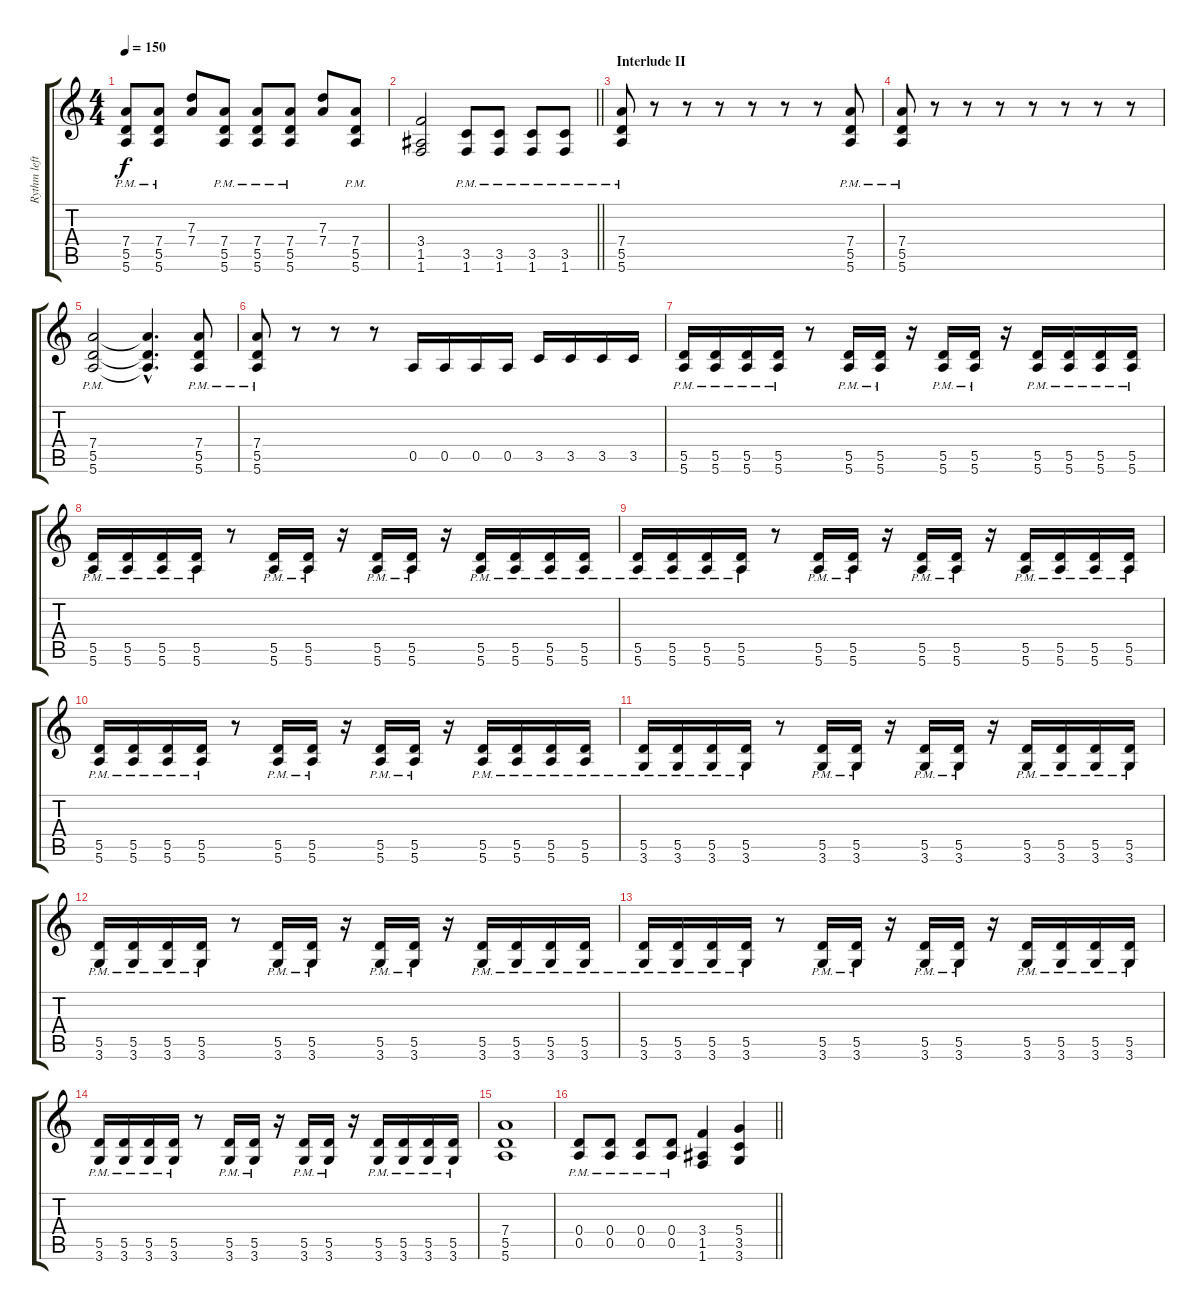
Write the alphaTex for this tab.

\track ("Rythm left" "Rythm left") {instrument distortionguitar}
\staff {score tabs}
\tuning (E4 B3 G3 D3 A2 E2) {hide}
\ts (4 4)
\tempo 150
\clef g2
\ks c
(7.4{pm} 5.5{pm} 5.6{pm}).8{dy f} (7.4{pm} 5.5{pm} 5.6{pm}).8 (7.3 7.4).8 (7.4{pm} 5.5{pm} 5.6{pm}).8 (7.4{pm} 5.5{pm} 5.6{pm}).8 (7.4{pm} 5.5{pm} 5.6{pm}).8 (7.3 7.4).8 (7.4{pm} 5.5{pm} 5.6{pm}).8 |
\barLineRight lightlight
(3.4 1.5 1.6).2 (3.5{pm} 1.6{pm}).8 (3.5{pm} 1.6{pm}).8 (3.5{pm} 1.6{pm}).8 (3.5{pm} 1.6{pm}).8 |
\section ("" "Interlude II")
(7.4{pm} 5.5{pm} 5.6{pm}).8 r.8 r.8 r.8 r.8 r.8 r.8 (7.4{pm} 5.5{pm} 5.6{pm}).8 |
(7.4{pm} 5.5{pm} 5.6{pm}).8 r.8 r.8 r.8 r.8 r.8 r.8 r.8 |
(7.4{pm} 5.5{pm} 5.6{pm}).2 (7.4{hac t} 5.5{hac t} 5.6{hac t}).4{d} (7.4{pm} 5.5{pm} 5.6{pm}).8 |
(7.4{pm} 5.5{pm} 5.6{pm}).8 r.8 r.8 r.8 0.5.16 0.5.16 0.5.16 0.5.16 3.5.16 3.5.16 3.5.16 3.5.16 |
(5.5{pm} 5.6{pm}).16 (5.5{pm} 5.6{pm}).16 (5.5{pm} 5.6{pm}).16 (5.5{pm} 5.6{pm}).16 r.8 (5.5{pm} 5.6{pm}).16 (5.5{pm} 5.6{pm}).16 r.16 (5.5{pm} 5.6{pm}).16 (5.5{pm} 5.6{pm}).16 r.16 (5.5{pm} 5.6{pm}).16 (5.5{pm} 5.6{pm}).16 (5.5{pm} 5.6{pm}).16 (5.5{pm} 5.6{pm}).16 |
(5.5{pm} 5.6{pm}).16 (5.5{pm} 5.6{pm}).16 (5.5{pm} 5.6{pm}).16 (5.5{pm} 5.6{pm}).16 r.8 (5.5{pm} 5.6{pm}).16 (5.5{pm} 5.6{pm}).16 r.16 (5.5{pm} 5.6{pm}).16 (5.5{pm} 5.6{pm}).16 r.16 (5.5{pm} 5.6{pm}).16 (5.5{pm} 5.6{pm}).16 (5.5{pm} 5.6{pm}).16 (5.5{pm} 5.6{pm}).16 |
(5.5{pm} 5.6{pm}).16 (5.5{pm} 5.6{pm}).16 (5.5{pm} 5.6{pm}).16 (5.5{pm} 5.6{pm}).16 r.8 (5.5{pm} 5.6{pm}).16 (5.5{pm} 5.6{pm}).16 r.16 (5.5{pm} 5.6{pm}).16 (5.5{pm} 5.6{pm}).16 r.16 (5.5{pm} 5.6{pm}).16 (5.5{pm} 5.6{pm}).16 (5.5{pm} 5.6{pm}).16 (5.5{pm} 5.6{pm}).16 |
(5.5{pm} 5.6{pm}).16 (5.5{pm} 5.6{pm}).16 (5.5{pm} 5.6{pm}).16 (5.5{pm} 5.6{pm}).16 r.8 (5.5{pm} 5.6{pm}).16 (5.5{pm} 5.6{pm}).16 r.16 (5.5{pm} 5.6{pm}).16 (5.5{pm} 5.6{pm}).16 r.16 (5.5{pm} 5.6{pm}).16 (5.5{pm} 5.6{pm}).16 (5.5{pm} 5.6{pm}).16 (5.5{pm} 5.6{pm}).16 |
(5.5{pm} 3.6{pm}).16 (5.5{pm} 3.6{pm}).16 (5.5{pm} 3.6{pm}).16 (5.5{pm} 3.6{pm}).16 r.8 (5.5{pm} 3.6{pm}).16 (5.5{pm} 3.6{pm}).16 r.16 (5.5{pm} 3.6{pm}).16 (5.5{pm} 3.6{pm}).16 r.16 (5.5{pm} 3.6{pm}).16 (5.5{pm} 3.6{pm}).16 (5.5{pm} 3.6{pm}).16 (5.5{pm} 3.6{pm}).16 |
(5.5{pm} 3.6{pm}).16 (5.5{pm} 3.6{pm}).16 (5.5{pm} 3.6{pm}).16 (5.5{pm} 3.6{pm}).16 r.8 (5.5{pm} 3.6{pm}).16 (5.5{pm} 3.6{pm}).16 r.16 (5.5{pm} 3.6{pm}).16 (5.5{pm} 3.6{pm}).16 r.16 (5.5{pm} 3.6{pm}).16 (5.5{pm} 3.6{pm}).16 (5.5{pm} 3.6{pm}).16 (5.5{pm} 3.6{pm}).16 |
(5.5{pm} 3.6{pm}).16 (5.5{pm} 3.6{pm}).16 (5.5{pm} 3.6{pm}).16 (5.5{pm} 3.6{pm}).16 r.8 (5.5{pm} 3.6{pm}).16 (5.5{pm} 3.6{pm}).16 r.16 (5.5{pm} 3.6{pm}).16 (5.5{pm} 3.6{pm}).16 r.16 (5.5{pm} 3.6{pm}).16 (5.5{pm} 3.6{pm}).16 (5.5{pm} 3.6{pm}).16 (5.5{pm} 3.6{pm}).16 |
(5.5{pm} 3.6{pm}).16 (5.5{pm} 3.6{pm}).16 (5.5{pm} 3.6{pm}).16 (5.5{pm} 3.6{pm}).16 r.8 (5.5{pm} 3.6{pm}).16 (5.5{pm} 3.6{pm}).16 r.16 (5.5{pm} 3.6{pm}).16 (5.5{pm} 3.6{pm}).16 r.16 (5.5{pm} 3.6{pm}).16 (5.5{pm} 3.6{pm}).16 (5.5{pm} 3.6{pm}).16 (5.5{pm} 3.6{pm}).16 |
(7.4 5.5 5.6).1 |
\barLineRight lightlight
(0.4{pm} 0.5{pm}).8 (0.4{pm} 0.5{pm}).8 (0.4{pm} 0.5{pm}).8 (0.4{pm} 0.5{pm}).8 (3.4 1.5 1.6).4 (5.4 3.5 3.6).4
